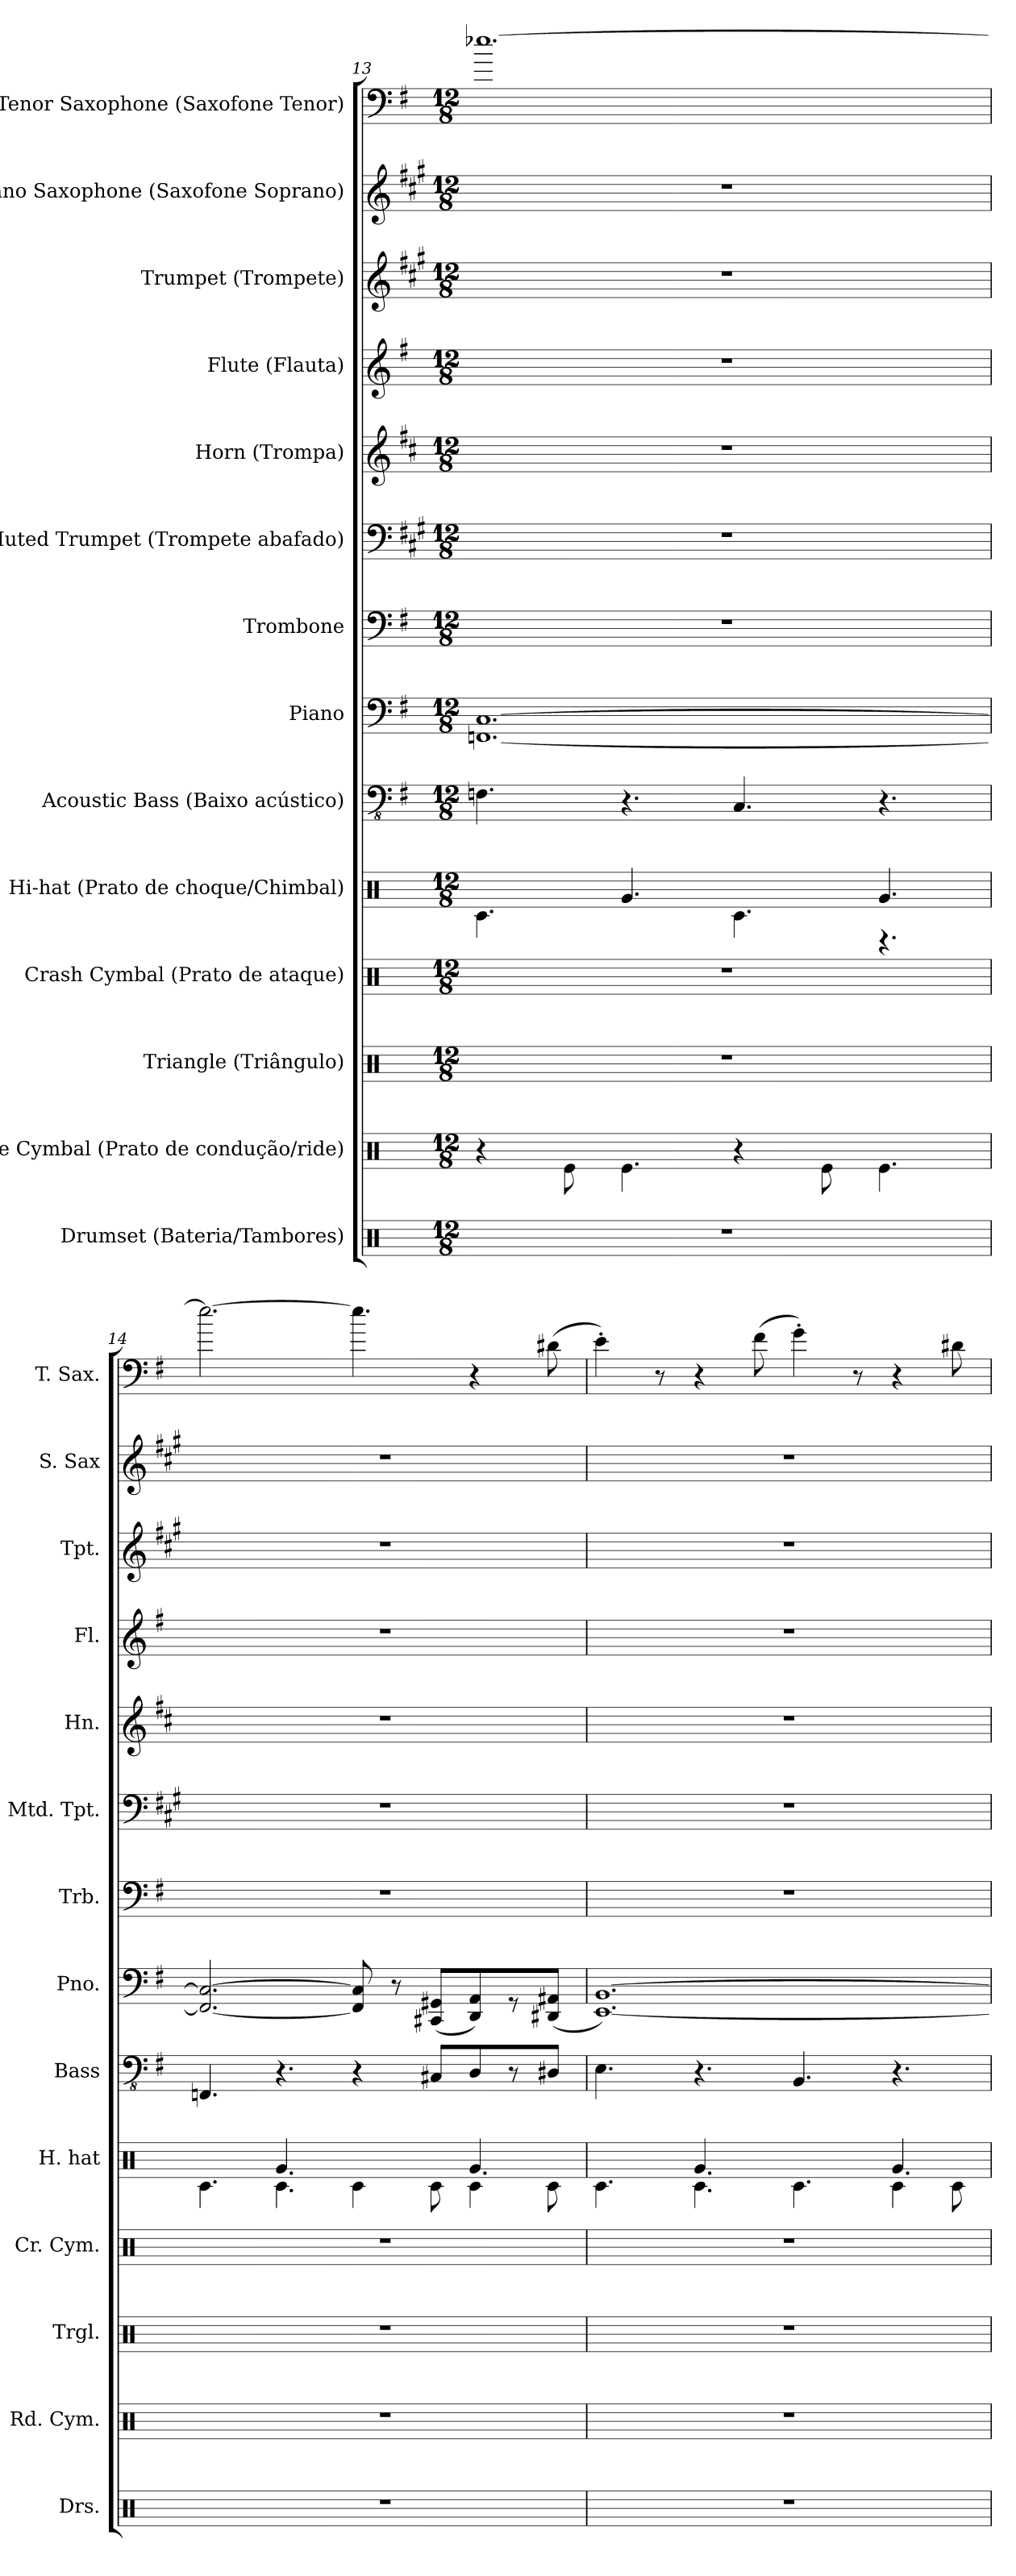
**kern	**kern	**kern	**kern	**kern	**kern	**kern	**kern	**kern	**kern	**kern	**kern	**kern	**kern
*part14	*part13	*part12	*part11	*part10	*part9	*part8	*part7	*part6	*part5	*part4	*part3	*part2	*part1
*staff14	*staff13	*staff12	*staff11	*staff10	*staff9	*staff8	*staff7	*staff6	*staff5	*staff4	*staff3	*staff2	*staff1
*I"Drumset (Bateria/Tambores)	*I"Ride Cymbal (Prato de condução/ride)	*I"Triangle (Triângulo)	*I"Crash Cymbal (Prato de ataque)	*I"Hi-hat (Prato de choque/Chimbal)	*I"Acoustic Bass (Baixo acústico)	*I"Piano	*I"Trombone	*I"Muted Trumpet (Trompete abafado)	*I"Horn (Trompa)	*I"Flute (Flauta)	*I"Trumpet (Trompete)	*I"Soprano Saxophone (Saxofone Soprano)	*I"Tenor Saxophone (Saxofone Tenor)
*I'Drs.	*I'Rd. Cym.	*I'Trgl.	*I'Cr. Cym.	*I'H. hat	*I'Bass	*I'Pno.	*I'Trb.	*I'Mtd. Tpt.	*I'Hn.	*I'Fl.	*I'Tpt.	*I'S. Sax	*I'T. Sax.
*clefX	*clefX	*clefX	*clefX	*clefX	*clefFv4	*clefF4	*clefF4	*clefF4	*clefG2	*clefG2	*clefG2	*clefG2	*clefF4
*	*	*	*	*	*	*	*	*ITrd1c2	*ITrd4c7	*	*ITrd1c2	*ITrd1c2	*ITrd8c14
*k[]	*k[]	*k[]	*k[]	*k[]	*k[f#]	*k[f#]	*k[f#]	*k[f#]	*k[f#]	*k[f#]	*k[f#]	*k[f#]	*k[f#]
*M12/8	*M12/8	*M12/8	*M12/8	*M12/8	*M12/8	*M12/8	*M12/8	*M12/8	*M12/8	*M12/8	*M12/8	*M12/8	*M12/8
=13	=13	=13	=13	=13	=13	=13	=13	=13	=13	=13	=13	=13	=13
*	*	*	*	*^	*	*	*	*	*	*	*	*	*
1.r	4r	1.r	1.r	4.Rc\	4.ryy	4.FFn\	[1.FFn [1.C	1.r	1.r	1.r	1.r	1.r	1.r	[1.e-X
.	8Re\	.	.	.	.	.	.	.	.	.	.	.	.	.
.	4.Re\	.	.	4.rDyy	4.Rg/	4.r	.	.	.	.	.	.	.	.
.	4r	.	.	4.Rc\	4.ryy	4.CC/	.	.	.	.	.	.	.	.
.	8Re\	.	.	.	.	.	.	.	.	.	.	.	.	.
.	4.Re\	.	.	4.rD	4.Rg/	4.r	.	.	.	.	.	.	.	.
=14	=14	=14	=14	=14	=14	=14	=14	=14	=14	=14	=14	=14	=14	=14
1.r	1.r	1.r	1.r	4.Rc\	4.ryy	4.FFFn/	2.FF/_ 2.C/_	1.r	1.r	1.r	1.r	1.r	1.r	2.e-\_
.	.	.	.	4.Rc\	4.Rg/	4.r	.	.	.	.	.	.	.	.
.	.	.	.	4Rc\	4.ryy	4r	8FF/] 8C/]	.	.	.	.	.	.	4.e-\]
.	.	.	.	.	.	.	8r	.	.	.	.	.	.	.
.	.	.	.	8Rc\	.	8CC#X/L	(8CC#X/ 8GG#X/L	.	.	.	.	.	.	.
.	.	.	.	4Rc\	4.Rg/	8DD/	8DD/ 8AA/)	.	.	.	.	.	.	4r
.	.	.	.	.	.	8r	8r	.	.	.	.	.	.	.
.	.	.	.	8Rc\	.	8DD#X/J	(8DD#X/ 8AA#X/J	.	.	.	.	.	.	(8D#X\
=15	=15	=15	=15	=15	=15	=15	=15	=15	=15	=15	=15	=15	=15	=15
1.r	1.r	1.r	1.r	4.Rc\	4.ryy	4.EE\	[1.EE [1.BB)	1.r	1.r	1.r	1.r	1.r	1.r	4E'\)
.	.	.	.	.	.	.	.	.	.	.	.	.	.	8r
.	.	.	.	4.Rc\	4.Rg/	4.r	.	.	.	.	.	.	.	4r
.	.	.	.	.	.	.	.	.	.	.	.	.	.	(8F#\
.	.	.	.	4.Rc\	4.ryy	4.BBB/	.	.	.	.	.	.	.	4G'\)
.	.	.	.	.	.	.	.	.	.	.	.	.	.	8r
.	.	.	.	4Rc\	4.Rg/	4.r	.	.	.	.	.	.	.	4r
.	.	.	.	8Rc\	.	.	.	.	.	.	.	.	.	8D#X\
*	*	*	*	*v	*v	*	*	*	*	*	*	*	*	*
=	=	=	=	=	=	=	=	=	=	=	=	=	=
*-	*-	*-	*-	*-	*-	*-	*-	*-	*-	*-	*-	*-	*-
